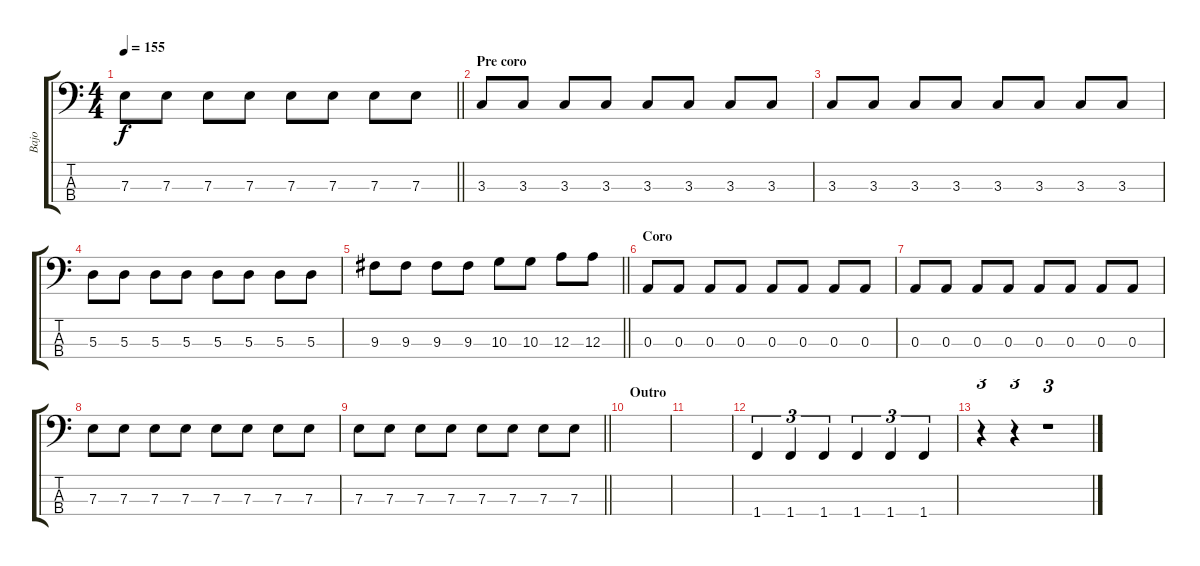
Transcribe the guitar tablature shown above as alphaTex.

\track ("Bajo" "Bajo") {instrument electricbassfinger}
\staff {score tabs}
\tuning (G2 D2 A1 E1) {hide}
\ts (4 4)
\tempo 155
\clef f4
\barLineRight lightlight
\ks c
7.3.8{dy f} 7.3.8 7.3.8 7.3.8 7.3.8 7.3.8 7.3.8 7.3.8 |
\section ("" "Pre coro")
3.3.8 3.3.8 3.3.8 3.3.8 3.3.8 3.3.8 3.3.8 3.3.8 |
3.3.8 3.3.8 3.3.8 3.3.8 3.3.8 3.3.8 3.3.8 3.3.8 |
5.3.8 5.3.8 5.3.8 5.3.8 5.3.8 5.3.8 5.3.8 5.3.8 |
\barLineRight lightlight
9.3.8 9.3.8 9.3.8 9.3.8 10.3.8 10.3.8 12.3.8 12.3.8 |
\section ("" "Coro")
0.3.8 0.3.8 0.3.8 0.3.8 0.3.8 0.3.8 0.3.8 0.3.8 |
0.3.8 0.3.8 0.3.8 0.3.8 0.3.8 0.3.8 0.3.8 0.3.8 |
7.3.8 7.3.8 7.3.8 7.3.8 7.3.8 7.3.8 7.3.8 7.3.8 |
\barLineRight lightlight
7.3.8 7.3.8 7.3.8 7.3.8 7.3.8 7.3.8 7.3.8 7.3.8 |
\section ("" "Outro")
|
|
1.4.4{tu (3 2)} 1.4.4{tu (3 2)} 1.4.4{tu (3 2)} 1.4.4{tu (3 2)} 1.4.4{tu (3 2)} 1.4.4{tu (3 2)} |
r.4{tu (3 2)} r.4{tu (3 2)} r.1{tu (3 2)}
